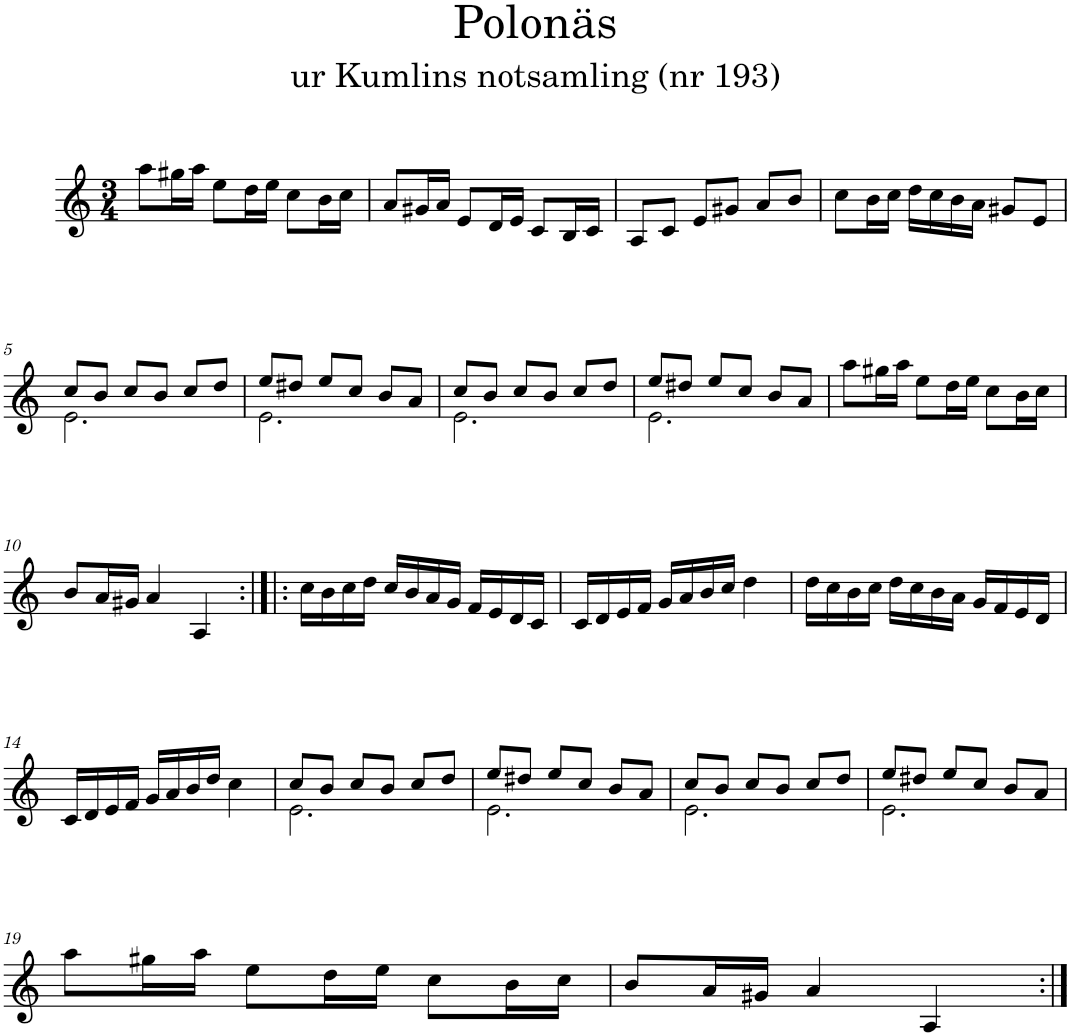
**kern
*part1
*staff1
*I"Piano
*I'Pno
*clefG2
*k[]
*M3/4
=1
8aa\L
16gg#X\L
16aa\JJ
8ee\L
16dd\L
16ee\JJ
8cc\L
16b\L
16cc\JJ
=2
8a/L
16g#X/L
16a/JJ
8e/L
16d/L
16e/JJ
8c/L
16B/L
16c/JJ
=3
8A/L
8c/J
8e/L
8g#X/J
8a/L
8b/J
=4
8cc\L
16b\L
16cc\JJ
16dd\LL
16cc\
16b\
16a\JJ
8g#X/L
8e/J
!!LO:LB:g=z
=5
*^
8cc/L	2.e\
8b/J	.
8cc/L	.
8b/J	.
8cc/L	.
8dd/J	.
=6	=6
8ee/L	2.e\
8dd#X/J	.
8ee/L	.
8cc/J	.
8b/L	.
8a/J	.
=7	=7
8cc/L	2.e\
8b/J	.
8cc/L	.
8b/J	.
8cc/L	.
8dd/J	.
=8	=8
8ee/L	2.e\
8dd#X/J	.
8ee/L	.
8cc/J	.
8b/L	.
8a/J	.
*v	*v
=9
8aa\L
16gg#X\L
16aa\JJ
8ee\L
16dd\L
16ee\JJ
8cc\L
16b\L
16cc\JJ
!!LO:LB:g=z
=10
8b/L
16a/L
16g#X/JJ
4a/
4A/
=11:|!|:
16cc\LL
16b\
16cc\
16dd\JJ
16cc/LL
16b/
16a/
16g/JJ
16f/LL
16e/
16d/
16c/JJ
=12
16c/LL
16d/
16e/
16f/JJ
16g/LL
16a/
16b/
16cc/JJ
4dd\
=13
16dd\LL
16cc\
16b\
16cc\JJ
16dd\LL
16cc\
16b\
16a\JJ
16g/LL
16f/
16e/
16d/JJ
!!LO:LB:g=z
=14
16c/LL
16d/
16e/
16f/JJ
16g/LL
16a/
16b/
16dd/JJ
4cc\
=15
*^
8cc/L	2.e\
8b/J	.
8cc/L	.
8b/J	.
8cc/L	.
8dd/J	.
=16	=16
8ee/L	2.e\
8dd#X/J	.
8ee/L	.
8cc/J	.
8b/L	.
8a/J	.
=17	=17
8cc/L	2.e\
8b/J	.
8cc/L	.
8b/J	.
8cc/L	.
8dd/J	.
=18	=18
8ee/L	2.e\
8dd#X/J	.
8ee/L	.
8cc/J	.
8b/L	.
8a/J	.
*v	*v
!!LO:LB:g=z
=19
8aa\L
16gg#X\L
16aa\JJ
8ee\L
16dd\L
16ee\JJ
8cc\L
16b\L
16cc\JJ
=20
8b/L
16a/L
16g#X/JJ
4a/
4A/
=:|!
*-
